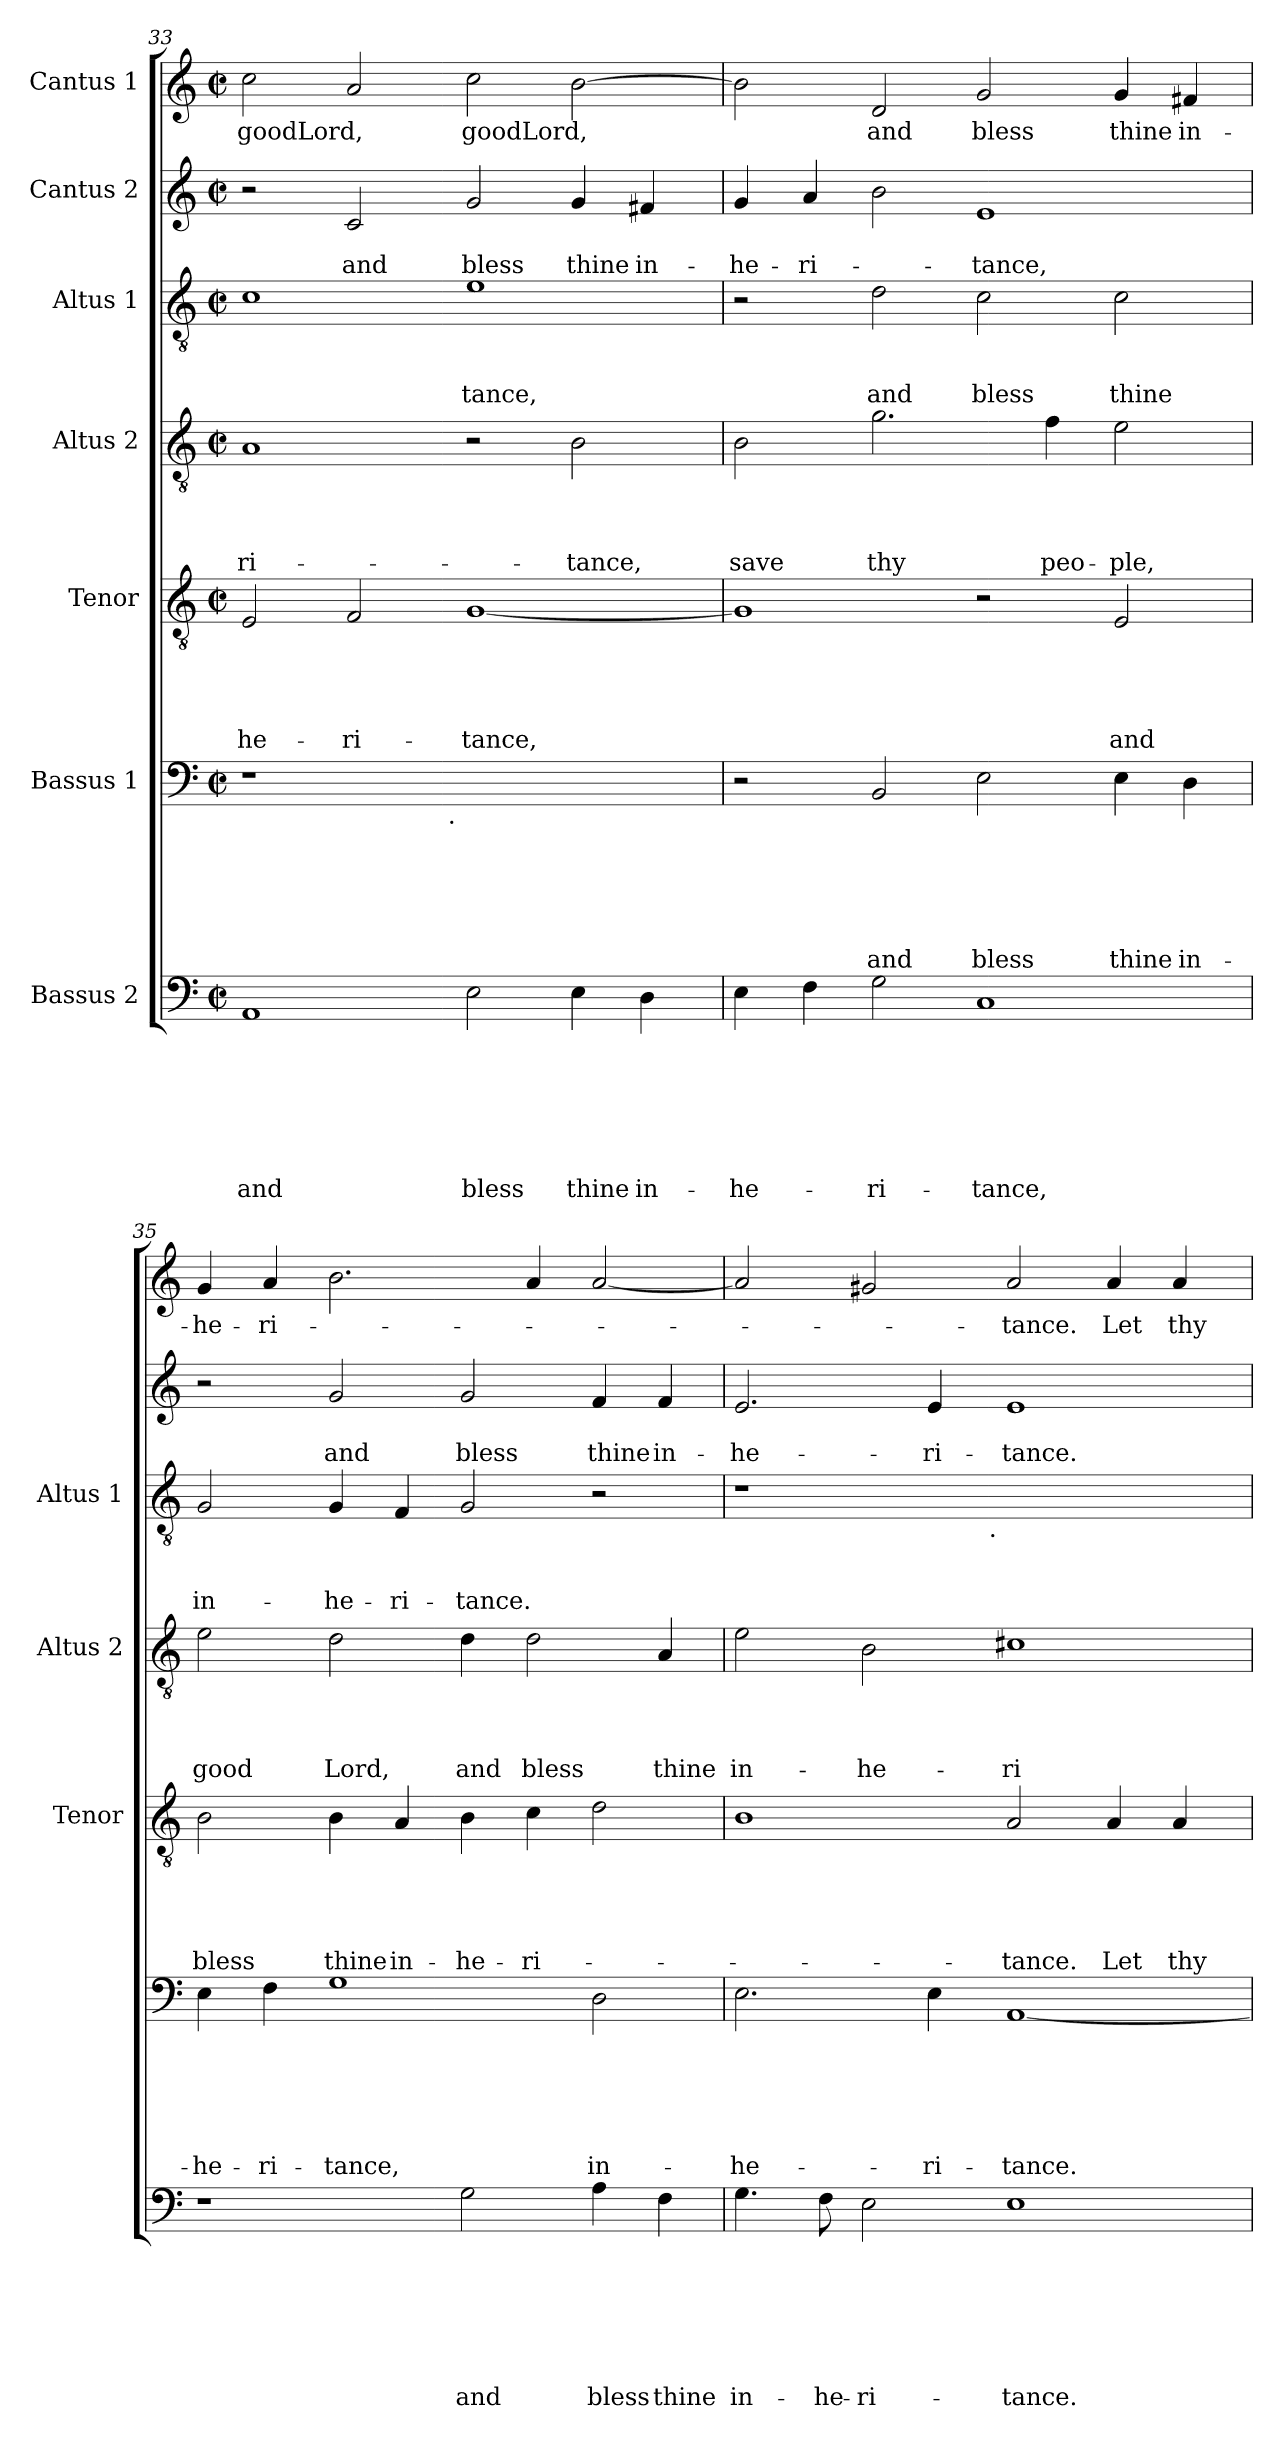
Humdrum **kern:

**kern	**text	**text	**text	**text	**text	**text	**text	**kern	**text	**text	**text	**text	**text	**text	**kern	**text	**text	**text	**text	**text	**kern	**text	**text	**text	**text	**kern	**text	**text	**text	**kern	**text	**text	**kern	**text
*part7	*part7	*part7	*part7	*part7	*part7	*part7	*part7	*part6	*part6	*part6	*part6	*part6	*part6	*part6	*part5	*part5	*part5	*part5	*part5	*part5	*part4	*part4	*part4	*part4	*part4	*part3	*part3	*part3	*part3	*part2	*part2	*part2	*part1	*part1
*staff7	*staff7	*staff7	*staff7	*staff7	*staff7	*staff7	*staff7	*staff6	*staff6	*staff6	*staff6	*staff6	*staff6	*staff6	*staff5	*staff5	*staff5	*staff5	*staff5	*staff5	*staff4	*staff4	*staff4	*staff4	*staff4	*staff3	*staff3	*staff3	*staff3	*staff2	*staff2	*staff2	*staff1	*staff1
*I"Bassus 2	*	*	*	*	*	*	*	*I"Bassus 1	*	*	*	*	*	*	*I"Tenor	*	*	*	*	*	*I"Altus 2	*	*	*	*	*I"Altus 1	*	*	*	*I"Cantus 2	*	*	*I"Cantus 1	*
*	*	*	*	*	*	*	*	*	*	*	*	*	*	*	*I'Tenor	*	*	*	*	*	*I'Altus 2	*	*	*	*	*I'Altus 1	*	*	*	*	*	*	*	*
!!LO:LB:g=z
*clefF4	*	*	*	*	*	*	*	*clefF4	*	*	*	*	*	*	*clefGv2	*	*	*	*	*	*clefGv2	*	*	*	*	*clefGv2	*	*	*	*clefG2	*	*	*clefG2	*
*k[]	*	*	*	*	*	*	*	*k[]	*	*	*	*	*	*	*k[]	*	*	*	*	*	*k[]	*	*	*	*	*k[]	*	*	*	*k[]	*	*	*k[]	*
*C:	*	*	*	*	*	*	*	*C:	*	*	*	*	*	*	*C:	*	*	*	*	*	*C:	*	*	*	*	*C:	*	*	*	*C:	*	*	*C:	*
*M2/2	*	*	*	*	*	*	*	*M2/2	*	*	*	*	*	*	*M2/2	*	*	*	*	*	*M2/2	*	*	*	*	*M2/2	*	*	*	*M2/2	*	*	*M2/2	*
*met(c|)	*	*	*	*	*	*	*	*met(c|)	*	*	*	*	*	*	*met(c|)	*	*	*	*	*	*met(c|)	*	*	*	*	*met(c|)	*	*	*	*met(c|)	*	*	*met(c|)	*
=33	=33	=33	=33	=33	=33	=33	=33	=33	=33	=33	=33	=33	=33	=33	=33	=33	=33	=33	=33	=33	=33	=33	=33	=33	=33	=33	=33	=33	=33	=33	=33	=33	=33	=33
!	!	!	!	!	!	!	!LO:LY:b	!	!	!	!	!	!	!	!	!	!	!	!	!LO:LY:b	!	!	!	!	!LO:LY:b	!	!	!	!	!	!	!	!	!LO:LY:b
*	*	*	*	*	*	*	*	*^	*	*	*	*	*	*	*	*	*	*	*	*	*	*	*	*	*	*	*	*	*	*	*	*	*	*
1AA	.	.	.	.	.	.	and	1r	2ryy	.	.	.	.	.	.	2E/	.	.	.	.	-he-	1A	.	.	.	-ri-	1c	.	.	.	2r	.	.	2cc\	goodLord,
!	!	!	!	!	!	!	!	!	!	!	!	!	!	!	!	!	!	!	!	!	!LO:LY:b	!	!	!	!	!	!	!	!	!	!	!	!LO:LY:b	!	!
.	.	.	.	.	.	.	.	.	4...ryy	.	.	.	.	.	.	2F/	.	.	.	.	-ri-	.	.	.	.	.	.	.	.	.	2c/	.	and	2a/	.
!	!	!	!	!	!	!	!	!	!LO:TX:b:t=.	!	!	!	!	!	!	!	!	!	!	!	!	!	!	!	!	!	!	!	!	!	!	!	!	!	!
.	.	.	.	.	.	.	.	.	1ryy	.	.	.	.	.	.	.	.	.	.	.	.	.	.	.	.	.	.	.	.	.	.	.	.	.	.
!	!	!	!	!	!	!	!LO:LY:b	!	!	!	!	!	!	!	!	!	!	!	!	!	!LO:LY:b	!	!	!	!	!	!	!	!	!LO:LY:b	!	!	!LO:LY:b	!	!LO:LY:b
2E\	.	.	.	.	.	.	bless	1ryy	.	.	.	.	.	.	.	[<1G	.	.	.	.	-tance,	2r	.	.	.	.	1e	.	.	-tance,	2g/	.	bless	2cc\	goodLord,
!	!	!	!	!	!	!	!LO:LY:b	!	!	!	!	!	!	!	!	!	!	!	!	!	!	!	!	!	!	!LO:LY:b	!	!	!	!	!	!	!LO:LY:b	!	!
4E\	.	.	.	.	.	.	thine	.	.	.	.	.	.	.	.	.	.	.	.	.	.	2B\	.	.	.	-tance,	.	.	.	.	4g/	.	thine	[>2b\	.
!	!	!	!	!	!	!	!LO:LY:b	!	!	!	!	!	!	!	!	!	!	!	!	!	!	!	!	!	!	!	!	!	!	!	!	!	!LO:LY:b	!	!
4D\	.	.	.	.	.	.	in-	.	.	.	.	.	.	.	.	.	.	.	.	.	.	.	.	.	.	.	.	.	.	.	4f#X/	.	in-	.	.
.	.	.	.	.	.	.	.	.	32ryy	.	.	.	.	.	.	.	.	.	.	.	.	.	.	.	.	.	.	.	.	.	.	.	.	.	.
=34	=34	=34	=34	=34	=34	=34	=34	=34	=34	=34	=34	=34	=34	=34	=34	=34	=34	=34	=34	=34	=34	=34	=34	=34	=34	=34	=34	=34	=34	=34	=34	=34	=34	=34	=34
!	!	!	!	!	!	!	!LO:LY:b	!	!	!	!	!	!	!	!	!	!	!	!	!	!	!	!	!	!	!LO:LY:b	!	!	!	!	!	!	!LO:LY:b	!	!
*	*	*	*	*	*	*	*	*v	*v	*	*	*	*	*	*	*	*	*	*	*	*	*	*	*	*	*	*	*	*	*	*	*	*	*	*
4E\	.	.	.	.	.	.	-he-	2r	.	.	.	.	.	.	1G]	.	.	.	.	.	2B\	.	.	.	save	2r	.	.	.	4g/	.	-he-	2b\]	.
!	!	!	!	!	!	!	!	!	!	!	!	!	!	!	!	!	!	!	!	!	!	!	!	!	!	!	!	!	!	!	!	!LO:LY:b:rj	!	!
4F\	.	.	.	.	.	.	.	.	.	.	.	.	.	.	.	.	.	.	.	.	.	.	.	.	.	.	.	.	.	4a/	.	-ri-	.	.
!	!	!	!	!	!	!	!LO:LY:b	!	!	!	!	!	!	!LO:LY:b	!	!	!	!	!	!	!	!	!	!	!LO:LY:b	!	!	!	!LO:LY:b	!	!	!	!	!LO:LY:b
2G\	.	.	.	.	.	.	-ri-	2BB/	.	.	.	.	.	and	.	.	.	.	.	.	2.g\	.	.	.	thy	2d\	.	.	and	2b\	.	.	2d/	and
!	!	!	!	!	!	!	!LO:LY:b	!	!	!	!	!	!	!LO:LY:b	!	!	!	!	!	!	!	!	!	!	!	!	!	!	!LO:LY:b	!	!	!LO:LY:b	!	!LO:LY:b
1C	.	.	.	.	.	.	-tance,	2E\	.	.	.	.	.	bless	2r	.	.	.	.	.	.	.	.	.	.	2c\	.	.	bless	1e	.	-tance,	2g/	bless
!	!	!	!	!	!	!	!	!	!	!	!	!	!	!	!	!	!	!	!	!	!	!	!	!	!LO:LY:b	!	!	!	!	!	!	!	!	!
.	.	.	.	.	.	.	.	.	.	.	.	.	.	.	.	.	.	.	.	.	4f\	.	.	.	peo-	.	.	.	.	.	.	.	.	.
!	!	!	!	!	!	!	!	!	!	!	!	!	!	!LO:LY:b	!	!	!	!	!	!LO:LY:b	!	!	!	!	!LO:LY:b	!	!	!	!LO:LY:b	!	!	!	!	!LO:LY:b
.	.	.	.	.	.	.	.	4E\	.	.	.	.	.	thine	2E/	.	.	.	.	and	2e\	.	.	.	-ple,	2c\	.	.	thine	.	.	.	4g/	thine
!	!	!	!	!	!	!	!	!	!	!	!	!	!	!LO:LY:b	!	!	!	!	!	!	!	!	!	!	!	!	!	!	!	!	!	!	!	!LO:LY:b
.	.	.	.	.	.	.	.	4D\	.	.	.	.	.	in-	.	.	.	.	.	.	.	.	.	.	.	.	.	.	.	.	.	.	4f#X/	in-
=35	=35	=35	=35	=35	=35	=35	=35	=35	=35	=35	=35	=35	=35	=35	=35	=35	=35	=35	=35	=35	=35	=35	=35	=35	=35	=35	=35	=35	=35	=35	=35	=35	=35	=35
!	!	!	!	!	!	!	!	!	!	!	!	!	!	!LO:LY:b	!	!	!	!	!	!LO:LY:b	!	!	!	!	!LO:LY:b	!	!	!	!LO:LY:b	!	!	!	!	!LO:LY:b
1r	.	.	.	.	.	.	.	4E\	.	.	.	.	.	-he-	2B\	.	.	.	.	bless	2e\	.	.	.	good	2G/	.	.	in-	2r	.	.	4g/	-he-
!	!	!	!	!	!	!	!	!	!	!	!	!	!	!LO:LY:b	!	!	!	!	!	!	!	!	!	!	!	!	!	!	!	!	!	!	!	!LO:LY:b:rj
.	.	.	.	.	.	.	.	4F\	.	.	.	.	.	-ri-	.	.	.	.	.	.	.	.	.	.	.	.	.	.	.	.	.	.	4a/	-ri-
!	!	!	!	!	!	!	!	!	!	!	!	!	!	!LO:LY:b:rj	!	!	!	!	!	!LO:LY:b	!	!	!	!	!LO:LY:b	!	!	!	!LO:LY:b	!	!	!LO:LY:b	!	!
.	.	.	.	.	.	.	.	1G	.	.	.	.	.	-tance,	4B\	.	.	.	.	thine	2d\	.	.	.	Lord,	4G/	.	.	-he-	2g/	.	and	2.b\	.
!	!	!	!	!	!	!	!	!	!	!	!	!	!	!	!	!	!	!	!	!LO:LY:b	!	!	!	!	!	!	!	!	!LO:LY:b	!	!	!	!	!
.	.	.	.	.	.	.	.	.	.	.	.	.	.	.	4A/	.	.	.	.	in-	.	.	.	.	.	4F/	.	.	-ri-	.	.	.	.	.
!	!	!	!	!	!	!	!LO:LY:b	!	!	!	!	!	!	!	!	!	!	!	!	!LO:LY:b	!	!	!	!	!LO:LY:b	!	!	!	!LO:LY:b	!	!	!LO:LY:b	!	!
2G\	.	.	.	.	.	.	and	.	.	.	.	.	.	.	4B\	.	.	.	.	-he-	4d\	.	.	.	and	2G/	.	.	-tance.	2g/	.	bless	.	.
!	!	!	!	!	!	!	!	!	!	!	!	!	!	!	!	!	!	!	!	!LO:LY:b	!	!	!	!	!LO:LY:b	!	!	!	!	!	!	!	!	!
.	.	.	.	.	.	.	.	.	.	.	.	.	.	.	4c\	.	.	.	.	-ri-	2d\	.	.	.	bless	.	.	.	.	.	.	.	4a/	.
!	!	!	!	!	!	!	!LO:LY:b	!	!	!	!	!	!	!LO:LY:b	!	!	!	!	!	!	!	!	!	!	!	!	!	!	!	!	!	!LO:LY:b	!	!
4A\	.	.	.	.	.	.	bless	2D\	.	.	.	.	.	in-	2d\	.	.	.	.	.	.	.	.	.	.	2r	.	.	.	4f/	.	thine	[<2a/	.
!	!	!	!	!	!	!	!LO:LY:b	!	!	!	!	!	!	!	!	!	!	!	!	!	!	!	!	!	!LO:LY:b	!	!	!	!	!	!	!LO:LY:b	!	!
4F\	.	.	.	.	.	.	thine	.	.	.	.	.	.	.	.	.	.	.	.	.	4A/	.	.	.	thine	.	.	.	.	4f/	.	in-	.	.
=36	=36	=36	=36	=36	=36	=36	=36	=36	=36	=36	=36	=36	=36	=36	=36	=36	=36	=36	=36	=36	=36	=36	=36	=36	=36	=36	=36	=36	=36	=36	=36	=36	=36	=36
!	!	!	!	!	!	!	!LO:LY:b	!	!	!	!	!	!	!LO:LY:b	!	!	!	!	!	!	!	!	!	!	!LO:LY:b	!	!	!	!	!	!	!LO:LY:b	!	!
*	*	*	*	*	*	*	*	*	*	*	*	*	*	*	*	*	*	*	*	*	*	*	*	*	*	*^	*	*	*	*	*	*	*	*
4.G\	.	.	.	.	.	.	in-	2.E\	.	.	.	.	.	-he-	1B	.	.	.	.	.	2e\	.	.	.	in-	1r	2ryy	.	.	.	2.e/	.	-he-	2a/]	.
!	!	!	!	!	!	!	!LO:LY:b	!	!	!	!	!	!	!	!	!	!	!	!	!	!	!	!	!	!	!	!	!	!	!	!	!	!	!	!
8F\	.	.	.	.	.	.	-he-	.	.	.	.	.	.	.	.	.	.	.	.	.	.	.	.	.	.	.	.	.	.	.	.	.	.	.	.
!	!	!	!	!	!	!	!LO:LY:b:rj	!	!	!	!	!	!	!	!	!	!	!	!	!	!	!	!	!	!LO:LY:b	!	!	!	!	!	!	!	!	!	!
2E\	.	.	.	.	.	.	-ri-	.	.	.	.	.	.	.	.	.	.	.	.	.	2B\	.	.	.	-he-	.	4...ryy	.	.	.	.	.	.	2g#X/	.
!	!	!	!	!	!	!	!	!	!	!	!	!	!	!LO:LY:b	!	!	!	!	!	!	!	!	!	!	!	!	!	!	!	!	!	!	!LO:LY:b	!	!
.	.	.	.	.	.	.	.	4E\	.	.	.	.	.	-ri-	.	.	.	.	.	.	.	.	.	.	.	.	.	.	.	.	4e/	.	-ri-	.	.
!	!	!	!	!	!	!	!	!	!	!	!	!	!	!	!	!	!	!	!	!	!	!	!	!	!	!	!LO:TX:b:t=.	!	!	!	!	!	!	!	!
.	.	.	.	.	.	.	.	.	.	.	.	.	.	.	.	.	.	.	.	.	.	.	.	.	.	.	1ryy	.	.	.	.	.	.	.	.
!	!	!	!	!	!	!	!LO:LY:b	!	!	!	!	!	!	!LO:LY:b	!	!	!	!	!	!LO:LY:b	!	!	!	!	!LO:LY:b	!	!	!	!	!	!	!	!LO:LY:b	!	!LO:LY:b
1E	.	.	.	.	.	.	-tance.	[>1AA	.	.	.	.	.	-tance.	2A/	.	.	.	.	-tance.	1c#X	.	.	.	-ri-	1ryy	.	.	.	.	1e	.	-tance.	2a/	-tance.
!	!	!	!	!	!	!	!	!	!	!	!	!	!	!	!	!	!	!	!	!LO:LY:b	!	!	!	!	!	!	!	!	!	!	!	!	!	!	!LO:LY:b
.	.	.	.	.	.	.	.	.	.	.	.	.	.	.	4A/	.	.	.	.	Let	.	.	.	.	.	.	.	.	.	.	.	.	.	4a/	Let
!	!	!	!	!	!	!	!	!	!	!	!	!	!	!	!	!	!	!	!	!LO:LY:b	!	!	!	!	!	!	!	!	!	!	!	!	!	!	!LO:LY:b
.	.	.	.	.	.	.	.	.	.	.	.	.	.	.	4A/	.	.	.	.	thy	.	.	.	.	.	.	.	.	.	.	.	.	.	4a/	thy
.	.	.	.	.	.	.	.	.	.	.	.	.	.	.	.	.	.	.	.	.	.	.	.	.	.	.	32ryy	.	.	.	.	.	.	.	.
*	*	*	*	*	*	*	*	*	*	*	*	*	*	*	*	*	*	*	*	*	*	*	*	*	*	*v	*v	*	*	*	*	*	*	*	*
=	=	=	=	=	=	=	=	=	=	=	=	=	=	=	=	=	=	=	=	=	=	=	=	=	=	=	=	=	=	=	=	=	=	=
*-	*-	*-	*-	*-	*-	*-	*-	*-	*-	*-	*-	*-	*-	*-	*-	*-	*-	*-	*-	*-	*-	*-	*-	*-	*-	*-	*-	*-	*-	*-	*-	*-	*-	*-
